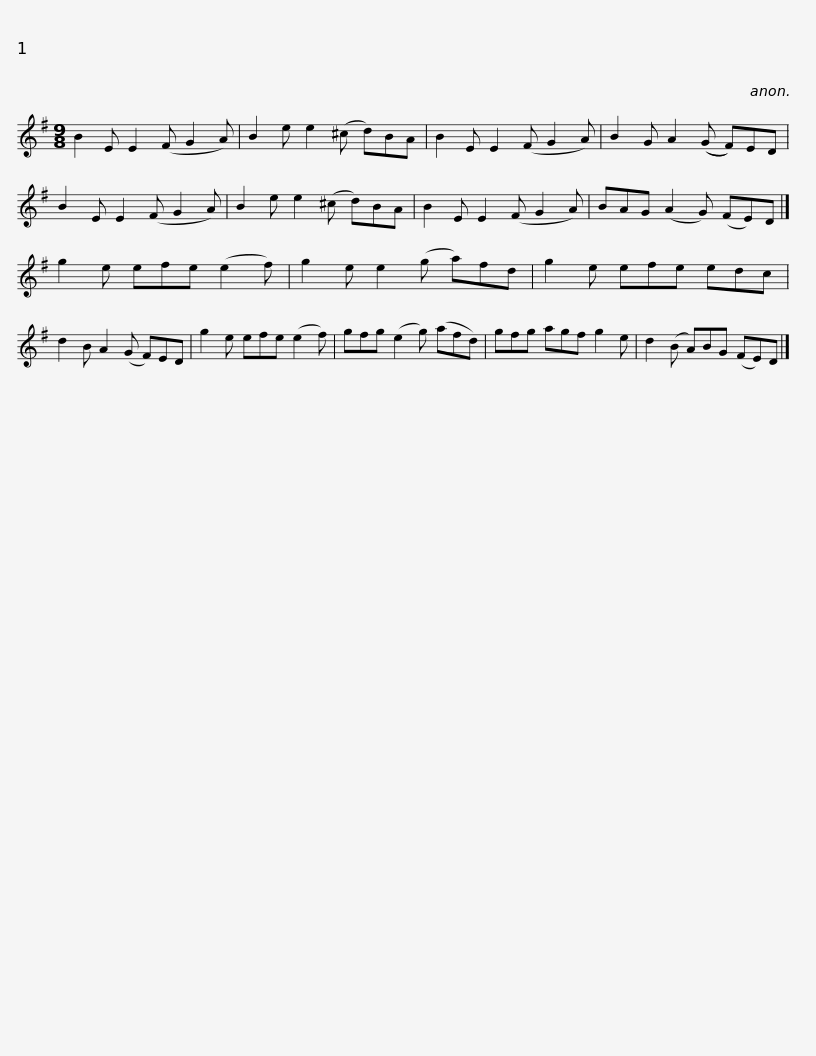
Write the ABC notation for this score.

X:1
L:1/8
M:9/8
I:linebreak $
K:Emin
V:1 treble
V:1
 B2 E E2 (F G2 A) | B2 e e2 (^c d)BA | B2 E E2 (F G2 A) | B2 G A2 ((G F))ED | B2 E E2 (F G2 A) |$ %5
 B2 e e2 (^c d)BA | B2 E E2 (F G2 A) | BAG (A2 G) (FE)D |] g2 e efe (e2 f) | g2 e e2 (g a)fd |$ %10
 g2 e efe edc | d2 B A2 (G F)ED | g2 e efe (e2 f) | gfg (e2 g) (afd) | gfg agf g2 e |$ %15
 d2 (B A)BG (FE)D |] %16
